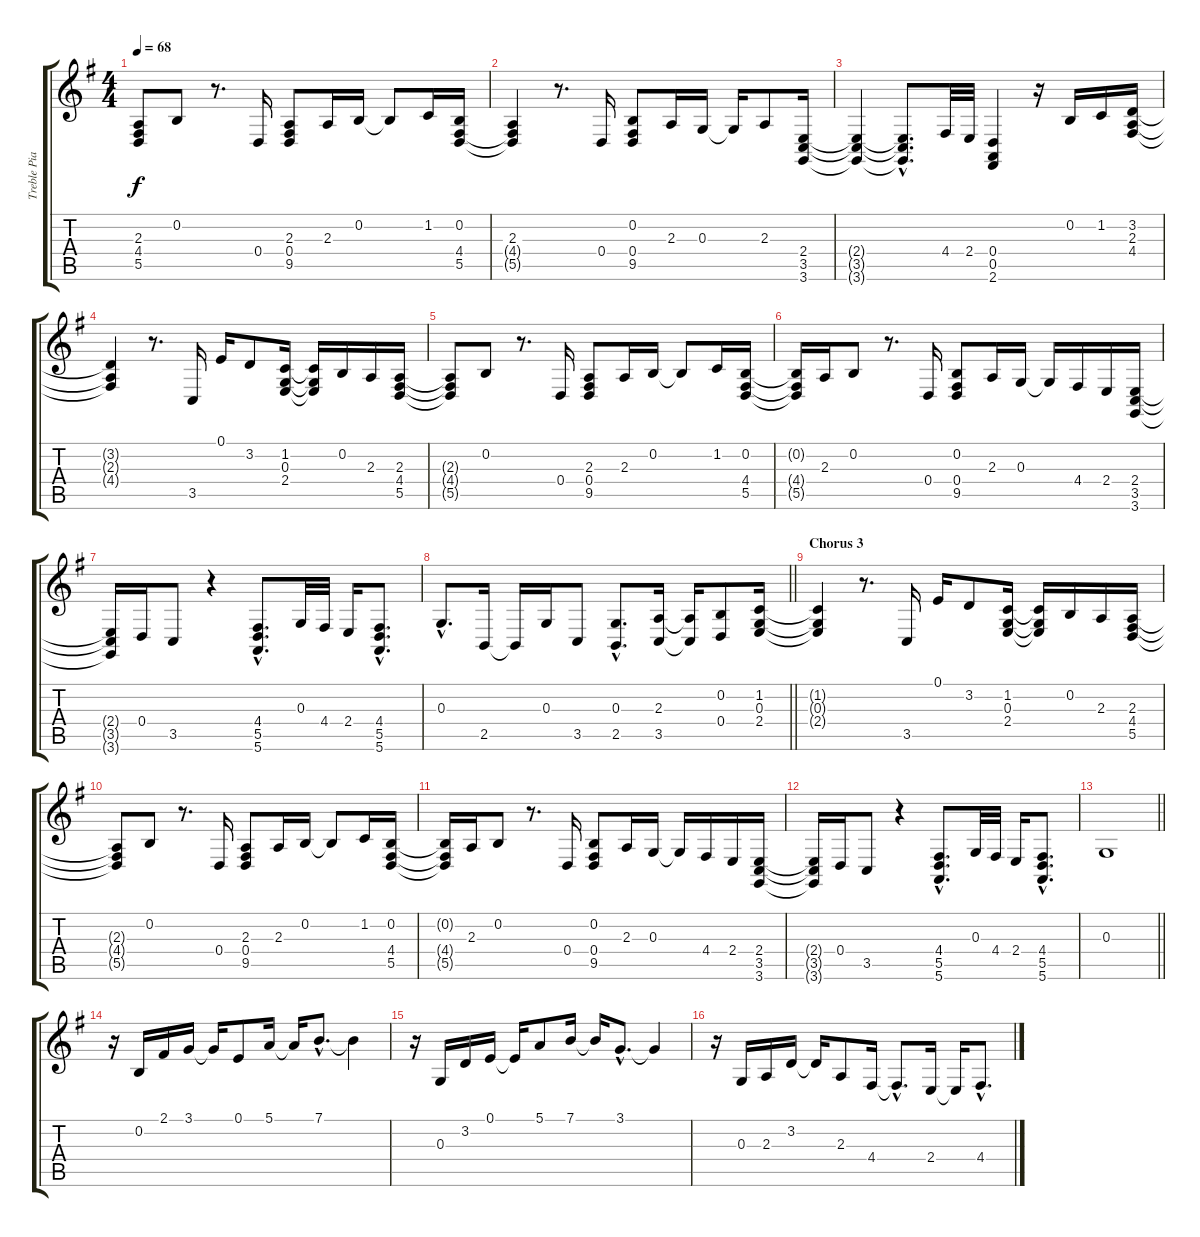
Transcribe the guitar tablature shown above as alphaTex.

\track ("Treble Piano" "Treble Pia") {instrument acousticgrandpiano}
\staff {score tabs}
\tuning (E4 B3 G3 D3 A2 E2) {hide}
\ts (4 4)
\tempo 68
\clef g2
\ks g
(2.3{t} 4.4{t} 5.5{t}).8{dy f} 0.2.8 r.8{d} 0.4.16 (2.3 0.4 9.5).8 2.3.16 0.2.16 0.2{t}.8 1.2.16 (0.2 4.4 5.5).16 |
(2.3 4.4{t} 5.5{t}).4 r.8{d} 0.4.16 (0.2 0.4 9.5).8 2.3.16 0.3.16 0.3{t}.16 2.3.8 (2.4 3.5 3.6).16 |
(2.4{t} 3.5{t} 3.6{t}).4 (2.4{hac t} 3.5{hac t} 3.6{hac t}).8{d} 4.4.32 2.4.32 (0.4 0.5 2.6).4 r.16 0.2.16 1.2.16 (3.2 2.3 4.4).16 |
(3.2{t} 2.3{t} 4.4{t}).4 r.8{d} 3.5.16 0.1.16 3.2.8 (1.2 0.3 2.4).16 (1.2{t} 0.3{t} 2.4{t}).16 0.2.16 2.3.16 (2.3 4.4 5.5).16 |
(2.3{t} 4.4{t} 5.5{t}).8 0.2.8 r.8{d} 0.4.16 (2.3 0.4 9.5).8 2.3.16 0.2.16 0.2{t}.8 1.2.16 (0.2 4.4 5.5).16 |
(0.2{t} 4.4{t} 5.5{t}).16 2.3.16 0.2.8 r.8{d} 0.4.16 (0.2 0.4 9.5).8 2.3.16 0.3.16 0.3{t}.16 4.4.16 2.4.16 (2.4 3.5 3.6).16 |
(2.4{t} 3.5{t} 3.6{t}).16 0.4.16 3.5.8 r.4 (4.4{hac} 5.5{hac} 5.6{hac}).8{d} 0.3.32 4.4.32 2.4.16 (4.4{hac} 5.5{hac} 5.6{hac}).8{d} |
\barLineRight lightlight
0.3{hac}.8{d} 2.5.16 2.5{t}.16 0.3.16 3.5.8 (0.3{hac} 2.5{hac}).8{d} (2.3 3.5).16 (2.3{t} 3.5{t}).16 (0.2 0.4).8 (1.2 0.3 2.4).16 |
\section ("" "Chorus 3")
(1.2{t} 0.3{t} 2.4{t}).4 r.8{d} 3.5.16 0.1.16 3.2.8 (1.2 0.3 2.4).16 (1.2{t} 0.3{t} 2.4{t}).16 0.2.16 2.3.16 (2.3 4.4 5.5).16 |
(2.3{t} 4.4{t} 5.5{t}).8 0.2.8 r.8{d} 0.4.16 (2.3 0.4 9.5).8 2.3.16 0.2.16 0.2{t}.8 1.2.16 (0.2 4.4 5.5).16 |
(0.2{t} 4.4{t} 5.5{t}).16 2.3.16 0.2.8 r.8{d} 0.4.16 (0.2 0.4 9.5).8 2.3.16 0.3.16 0.3{t}.16 4.4.16 2.4.16 (2.4 3.5 3.6).16 |
(2.4{t} 3.5{t} 3.6{t}).16 0.4.16 3.5.8 r.4 (4.4{hac} 5.5{hac} 5.6{hac}).8{d} 0.3.32 4.4.32 2.4.16 (4.4{hac} 5.5{hac} 5.6{hac}).8{d} |
\barLineRight lightlight
0.3.1 |
r.16 0.2.16 2.1.16 3.1.16 3.1{t}.16 0.1.8 5.1.16 5.1{t}.16 7.1{hac}.8{d} 7.1{t}.4 |
r.16 0.3.16 3.2.16 0.1.16 0.1{t}.16 5.1.8 7.1.16 7.1{t}.16 3.1{hac}.8{d} 3.1{t}.4 |
r.16 0.3.16 2.3.16 3.2.16 3.2{t}.16 2.3.8 4.4.16 4.4{hac t}.8{d} 2.4.16 2.4{t}.16 4.4{hac}.8{d}
